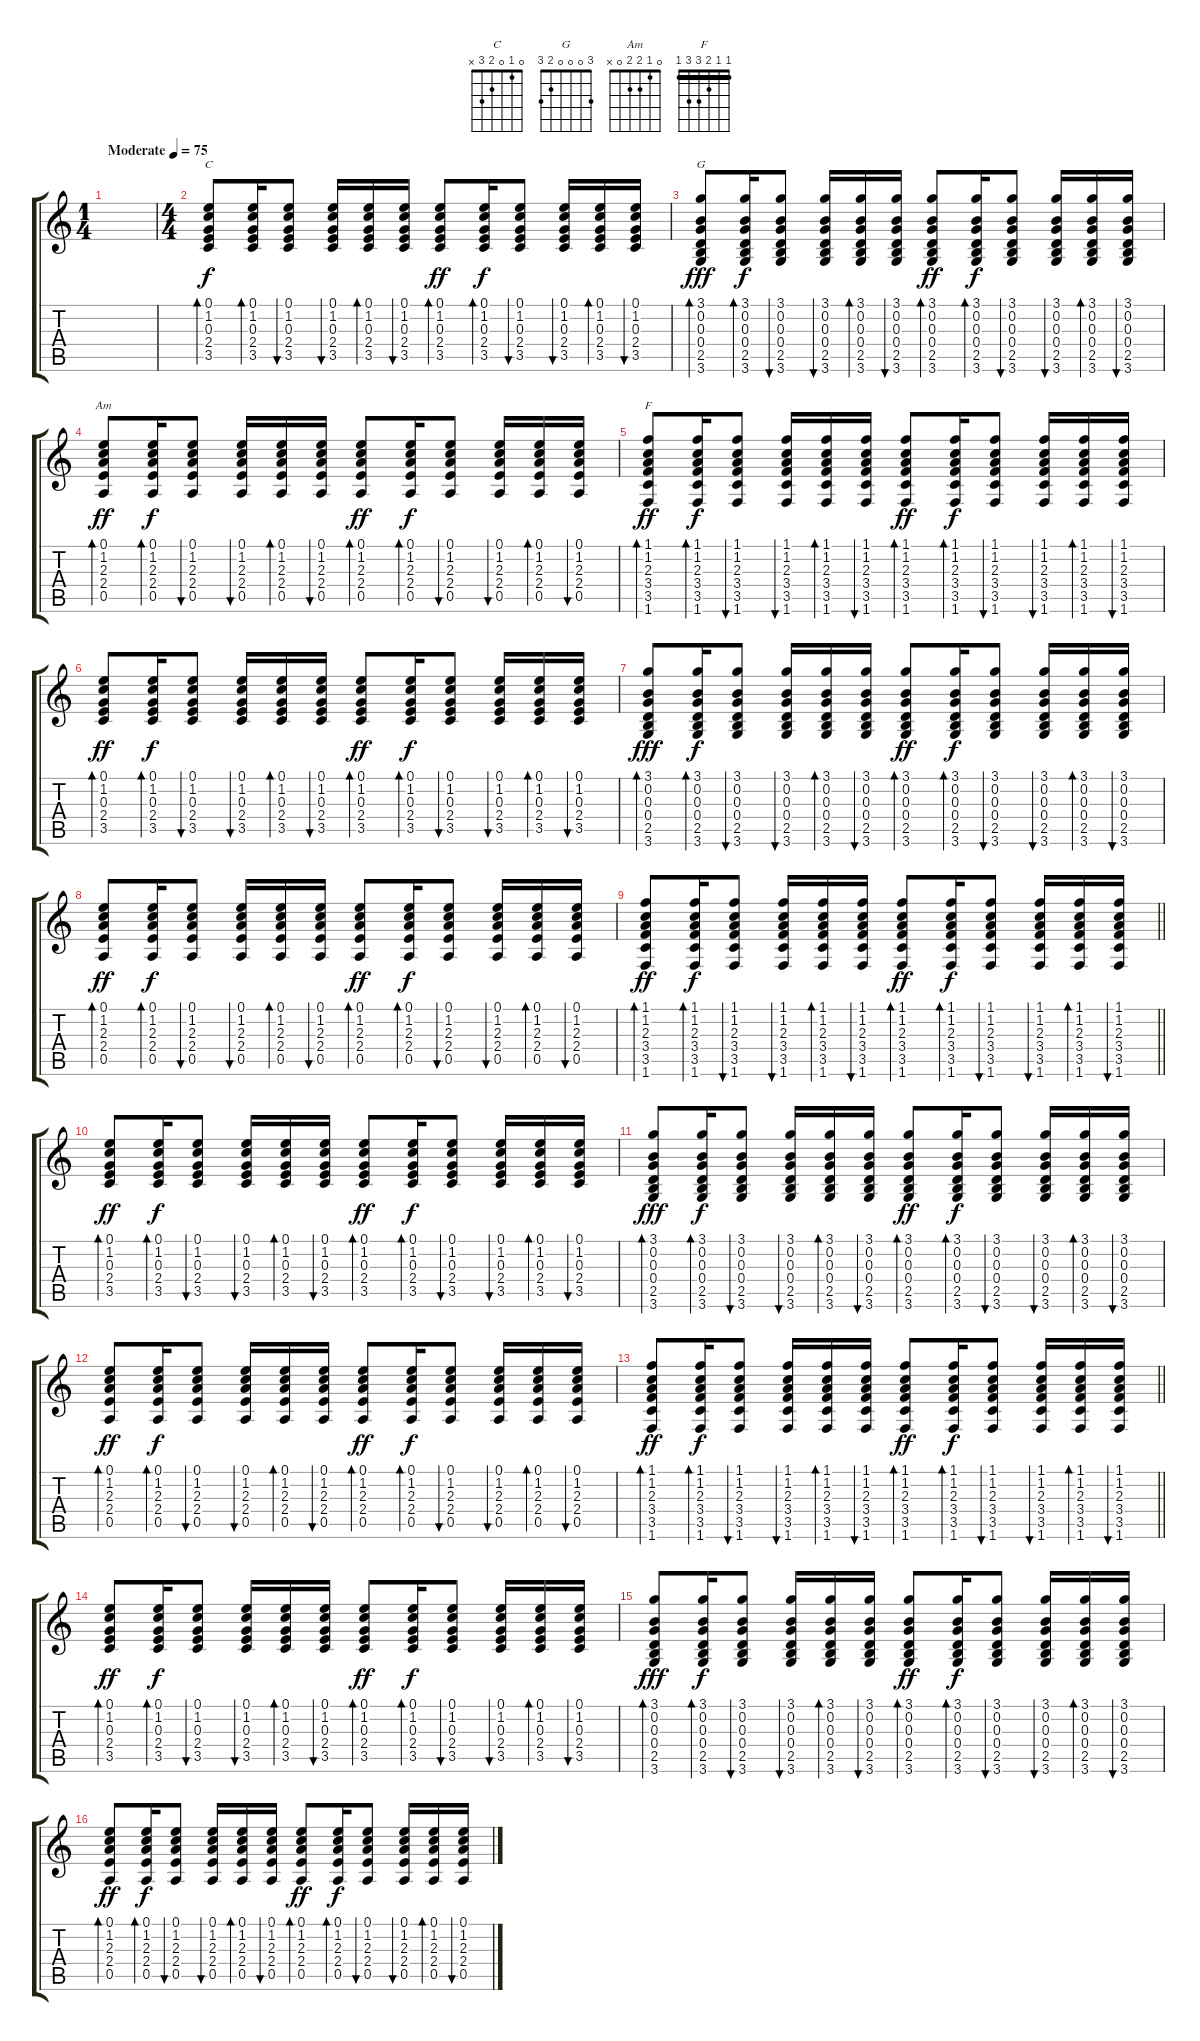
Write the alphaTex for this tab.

\track "" {instrument acousticguitarnylon}
\staff {score tabs}
\tuning (E4 B3 G3 D3 A2 E2) {hide}
\chord ("C" 0 1 0 2 3 x)
\chord ("G" 3 0 0 0 2 3)
\chord ("Am" 0 1 2 2 0 x)
\chord ("F" 1 1 2 3 3 1) {barre 1}
\ts (1 4)
\tempo (75 "Moderate")
\clef g2
\ks c
|
\ts (4 4)
(0.1 1.2 0.3 2.4 3.5).8{bd 30 ch "C"} (0.1 1.2 0.3 2.4 3.5).16{bd 30 dy f} (0.1 1.2 0.3 2.4 3.5).8{bu 30} (0.1 1.2 0.3 2.4 3.5).16{bu 30} (0.1 1.2 0.3 2.4 3.5).16{bd 30} (0.1 1.2 0.3 2.4 3.5).16{bu 30} (0.1 1.2 0.3 2.4 3.5).8{bd 30 dy ff} (0.1 1.2 0.3 2.4 3.5).16{bd 30 dy f} (0.1 1.2 0.3 2.4 3.5).8{bu 30} (0.1 1.2 0.3 2.4 3.5).16{bu 30} (0.1 1.2 0.3 2.4 3.5).16{bd 30} (0.1 1.2 0.3 2.4 3.5).16{bu 30} |
(3.1 0.2 0.3 0.4 2.5 3.6).8{bd 30 ch "G" dy fff} (3.1 0.2 0.3 0.4 2.5 3.6).16{bd 30 dy f} (3.1 0.2 0.3 0.4 2.5 3.6).8{bu 30} (3.1 0.2 0.3 0.4 2.5 3.6).16{bu 30} (3.1 0.2 0.3 0.4 2.5 3.6).16{bd 30} (3.1 0.2 0.3 0.4 2.5 3.6).16{bu 30} (3.1 0.2 0.3 0.4 2.5 3.6).8{bd 30 dy ff} (3.1 0.2 0.3 0.4 2.5 3.6).16{bd 30 dy f} (3.1 0.2 0.3 0.4 2.5 3.6).8{bu 30} (3.1 0.2 0.3 0.4 2.5 3.6).16{bu 30} (3.1 0.2 0.3 0.4 2.5 3.6).16{bd 30} (3.1 0.2 0.3 0.4 2.5 3.6).16{bu 30} |
(0.1 1.2 2.3 2.4 0.5).8{bd 30 ch "Am" dy ff} (0.1 1.2 2.3 2.4 0.5).16{bd 30 dy f} (0.1 1.2 2.3 2.4 0.5).8{bu 30} (0.1 1.2 2.3 2.4 0.5).16{bu 30} (0.1 1.2 2.3 2.4 0.5).16{bd 30} (0.1 1.2 2.3 2.4 0.5).16{bu 30} (0.1 1.2 2.3 2.4 0.5).8{bd 60 dy ff} (0.1 1.2 2.3 2.4 0.5).16{bd 60 dy f} (0.1 1.2 2.3 2.4 0.5).8{bu 30} (0.1 1.2 2.3 2.4 0.5).16{bu 30} (0.1 1.2 2.3 2.4 0.5).16{bd 30} (0.1 1.2 2.3 2.4 0.5).16{bu 30} |
(1.1 1.2 2.3 3.4 3.5 1.6).8{bd 30 ch "F" dy ff} (1.1 1.2 2.3 3.4 3.5 1.6).16{bd 30 dy f} (1.1 1.2 2.3 3.4 3.5 1.6).8{bu 30} (1.1 1.2 2.3 3.4 3.5 1.6).16{bu 30} (1.1 1.2 2.3 3.4 3.5 1.6).16{bd 30} (1.1 1.2 2.3 3.4 3.5 1.6).16{bu 30} (1.1 1.2 2.3 3.4 3.5 1.6).8{bd 30 dy ff} (1.1 1.2 2.3 3.4 3.5 1.6).16{bd 30 dy f} (1.1 1.2 2.3 3.4 3.5 1.6).8{bu 30} (1.1 1.2 2.3 3.4 3.5 1.6).16{bu 30} (1.1 1.2 2.3 3.4 3.5 1.6).16{bd 30} (1.1 1.2 2.3 3.4 3.5 1.6).16{bu 30} |
(0.1 1.2 0.3 2.4 3.5).8{bd 30 dy ff} (0.1 1.2 0.3 2.4 3.5).16{bd 30 dy f} (0.1 1.2 0.3 2.4 3.5).8{bu 30} (0.1 1.2 0.3 2.4 3.5).16{bu 30} (0.1 1.2 0.3 2.4 3.5).16{bd 30} (0.1 1.2 0.3 2.4 3.5).16{bu 30} (0.1 1.2 0.3 2.4 3.5).8{bd 30 dy ff} (0.1 1.2 0.3 2.4 3.5).16{bd 30 dy f} (0.1 1.2 0.3 2.4 3.5).8{bu 30} (0.1 1.2 0.3 2.4 3.5).16{bu 30} (0.1 1.2 0.3 2.4 3.5).16{bd 30} (0.1 1.2 0.3 2.4 3.5).16{bu 30} |
(3.1 0.2 0.3 0.4 2.5 3.6).8{bd 30 dy fff} (3.1 0.2 0.3 0.4 2.5 3.6).16{bd 30 dy f} (3.1 0.2 0.3 0.4 2.5 3.6).8{bu 30} (3.1 0.2 0.3 0.4 2.5 3.6).16{bu 30} (3.1 0.2 0.3 0.4 2.5 3.6).16{bd 30} (3.1 0.2 0.3 0.4 2.5 3.6).16{bu 30} (3.1 0.2 0.3 0.4 2.5 3.6).8{bd 30 dy ff} (3.1 0.2 0.3 0.4 2.5 3.6).16{bd 30 dy f} (3.1 0.2 0.3 0.4 2.5 3.6).8{bu 30} (3.1 0.2 0.3 0.4 2.5 3.6).16{bu 30} (3.1 0.2 0.3 0.4 2.5 3.6).16{bd 30} (3.1 0.2 0.3 0.4 2.5 3.6).16{bu 30} |
(0.1 1.2 2.3 2.4 0.5).8{bd 30 dy ff} (0.1 1.2 2.3 2.4 0.5).16{bd 30 dy f} (0.1 1.2 2.3 2.4 0.5).8{bu 30} (0.1 1.2 2.3 2.4 0.5).16{bu 30} (0.1 1.2 2.3 2.4 0.5).16{bd 30} (0.1 1.2 2.3 2.4 0.5).16{bu 30} (0.1 1.2 2.3 2.4 0.5).8{bd 60 dy ff} (0.1 1.2 2.3 2.4 0.5).16{bd 60 dy f} (0.1 1.2 2.3 2.4 0.5).8{bu 30} (0.1 1.2 2.3 2.4 0.5).16{bu 30} (0.1 1.2 2.3 2.4 0.5).16{bd 30} (0.1 1.2 2.3 2.4 0.5).16{bu 30} |
\barLineRight lightlight
(1.1 1.2 2.3 3.4 3.5 1.6).8{bd 30 dy ff} (1.1 1.2 2.3 3.4 3.5 1.6).16{bd 30 dy f} (1.1 1.2 2.3 3.4 3.5 1.6).8{bu 30 txt ""} (1.1 1.2 2.3 3.4 3.5 1.6).16{bu 30} (1.1 1.2 2.3 3.4 3.5 1.6).16{bd 30} (1.1 1.2 2.3 3.4 3.5 1.6).16{bu 30} (1.1 1.2 2.3 3.4 3.5 1.6).8{bd 30 dy ff} (1.1 1.2 2.3 3.4 3.5 1.6).16{bd 30 dy f} (1.1 1.2 2.3 3.4 3.5 1.6).8{bu 30} (1.1 1.2 2.3 3.4 3.5 1.6).16{bu 30} (1.1 1.2 2.3 3.4 3.5 1.6).16{bd 30} (1.1 1.2 2.3 3.4 3.5 1.6).16{bu 30} |
(0.1 1.2 0.3 2.4 3.5).8{bd 30 dy ff} (0.1 1.2 0.3 2.4 3.5).16{bd 30 dy f} (0.1 1.2 0.3 2.4 3.5).8{bu 30} (0.1 1.2 0.3 2.4 3.5).16{bu 30} (0.1 1.2 0.3 2.4 3.5).16{bd 30} (0.1 1.2 0.3 2.4 3.5).16{bu 30} (0.1 1.2 0.3 2.4 3.5).8{bd 30 dy ff} (0.1 1.2 0.3 2.4 3.5).16{bd 30 dy f} (0.1 1.2 0.3 2.4 3.5).8{bu 30} (0.1 1.2 0.3 2.4 3.5).16{bu 30} (0.1 1.2 0.3 2.4 3.5).16{bd 30} (0.1 1.2 0.3 2.4 3.5).16{bu 30} |
(3.1 0.2 0.3 0.4 2.5 3.6).8{bd 30 dy fff} (3.1 0.2 0.3 0.4 2.5 3.6).16{bd 30 dy f} (3.1 0.2 0.3 0.4 2.5 3.6).8{bu 30} (3.1 0.2 0.3 0.4 2.5 3.6).16{bu 30} (3.1 0.2 0.3 0.4 2.5 3.6).16{bd 30} (3.1 0.2 0.3 0.4 2.5 3.6).16{bu 30} (3.1 0.2 0.3 0.4 2.5 3.6).8{bd 30 dy ff} (3.1 0.2 0.3 0.4 2.5 3.6).16{bd 30 dy f} (3.1 0.2 0.3 0.4 2.5 3.6).8{bu 30} (3.1 0.2 0.3 0.4 2.5 3.6).16{bu 30} (3.1 0.2 0.3 0.4 2.5 3.6).16{bd 30} (3.1 0.2 0.3 0.4 2.5 3.6).16{bu 30} |
(0.1 1.2 2.3 2.4 0.5).8{bd 30 dy ff} (0.1 1.2 2.3 2.4 0.5).16{bd 30 dy f} (0.1 1.2 2.3 2.4 0.5).8{bu 30} (0.1 1.2 2.3 2.4 0.5).16{bu 30} (0.1 1.2 2.3 2.4 0.5).16{bd 30} (0.1 1.2 2.3 2.4 0.5).16{bu 30} (0.1 1.2 2.3 2.4 0.5).8{bd 60 dy ff} (0.1 1.2 2.3 2.4 0.5).16{bd 60 dy f} (0.1 1.2 2.3 2.4 0.5).8{bu 30} (0.1 1.2 2.3 2.4 0.5).16{bu 30} (0.1 1.2 2.3 2.4 0.5).16{bd 30} (0.1 1.2 2.3 2.4 0.5).16{bu 30} |
\barLineRight lightlight
(1.1 1.2 2.3 3.4 3.5 1.6).8{bd 30 dy ff} (1.1 1.2 2.3 3.4 3.5 1.6).16{bd 30 dy f} (1.1 1.2 2.3 3.4 3.5 1.6).8{bu 30} (1.1 1.2 2.3 3.4 3.5 1.6).16{bu 30} (1.1 1.2 2.3 3.4 3.5 1.6).16{bd 30} (1.1 1.2 2.3 3.4 3.5 1.6).16{bu 30} (1.1 1.2 2.3 3.4 3.5 1.6).8{bd 30 dy ff} (1.1 1.2 2.3 3.4 3.5 1.6).16{bd 30 dy f} (1.1 1.2 2.3 3.4 3.5 1.6).8{bu 30} (1.1 1.2 2.3 3.4 3.5 1.6).16{bu 30} (1.1 1.2 2.3 3.4 3.5 1.6).16{bd 30} (1.1 1.2 2.3 3.4 3.5 1.6).16{bu 30} |
\section ("" "")
(0.1 1.2 0.3 2.4 3.5).8{bd 30 dy ff} (0.1 1.2 0.3 2.4 3.5).16{bd 30 dy f} (0.1 1.2 0.3 2.4 3.5).8{bu 30} (0.1 1.2 0.3 2.4 3.5).16{bu 30} (0.1 1.2 0.3 2.4 3.5).16{bd 30} (0.1 1.2 0.3 2.4 3.5).16{bu 30} (0.1 1.2 0.3 2.4 3.5).8{bd 30 dy ff} (0.1 1.2 0.3 2.4 3.5).16{bd 30 dy f} (0.1 1.2 0.3 2.4 3.5).8{bu 30} (0.1 1.2 0.3 2.4 3.5).16{bu 30} (0.1 1.2 0.3 2.4 3.5).16{bd 30} (0.1 1.2 0.3 2.4 3.5).16{bu 30} |
(3.1 0.2 0.3 0.4 2.5 3.6).8{bd 30 dy fff} (3.1 0.2 0.3 0.4 2.5 3.6).16{bd 30 dy f} (3.1 0.2 0.3 0.4 2.5 3.6).8{bu 30} (3.1 0.2 0.3 0.4 2.5 3.6).16{bu 30} (3.1 0.2 0.3 0.4 2.5 3.6).16{bd 30} (3.1 0.2 0.3 0.4 2.5 3.6).16{bu 30} (3.1 0.2 0.3 0.4 2.5 3.6).8{bd 30 dy ff} (3.1 0.2 0.3 0.4 2.5 3.6).16{bd 30 dy f} (3.1 0.2 0.3 0.4 2.5 3.6).8{bu 30} (3.1 0.2 0.3 0.4 2.5 3.6).16{bu 30} (3.1 0.2 0.3 0.4 2.5 3.6).16{bd 30} (3.1 0.2 0.3 0.4 2.5 3.6).16{bu 30} |
(0.1 1.2 2.3 2.4 0.5).8{bd 30 dy ff} (0.1 1.2 2.3 2.4 0.5).16{bd 30 dy f} (0.1 1.2 2.3 2.4 0.5).8{bu 30} (0.1 1.2 2.3 2.4 0.5).16{bu 30} (0.1 1.2 2.3 2.4 0.5).16{bd 30} (0.1 1.2 2.3 2.4 0.5).16{bu 30} (0.1 1.2 2.3 2.4 0.5).8{bd 60 dy ff} (0.1 1.2 2.3 2.4 0.5).16{bd 60 dy f} (0.1 1.2 2.3 2.4 0.5).8{bu 30} (0.1 1.2 2.3 2.4 0.5).16{bu 30} (0.1 1.2 2.3 2.4 0.5).16{bd 30} (0.1 1.2 2.3 2.4 0.5).16{bu 30}
